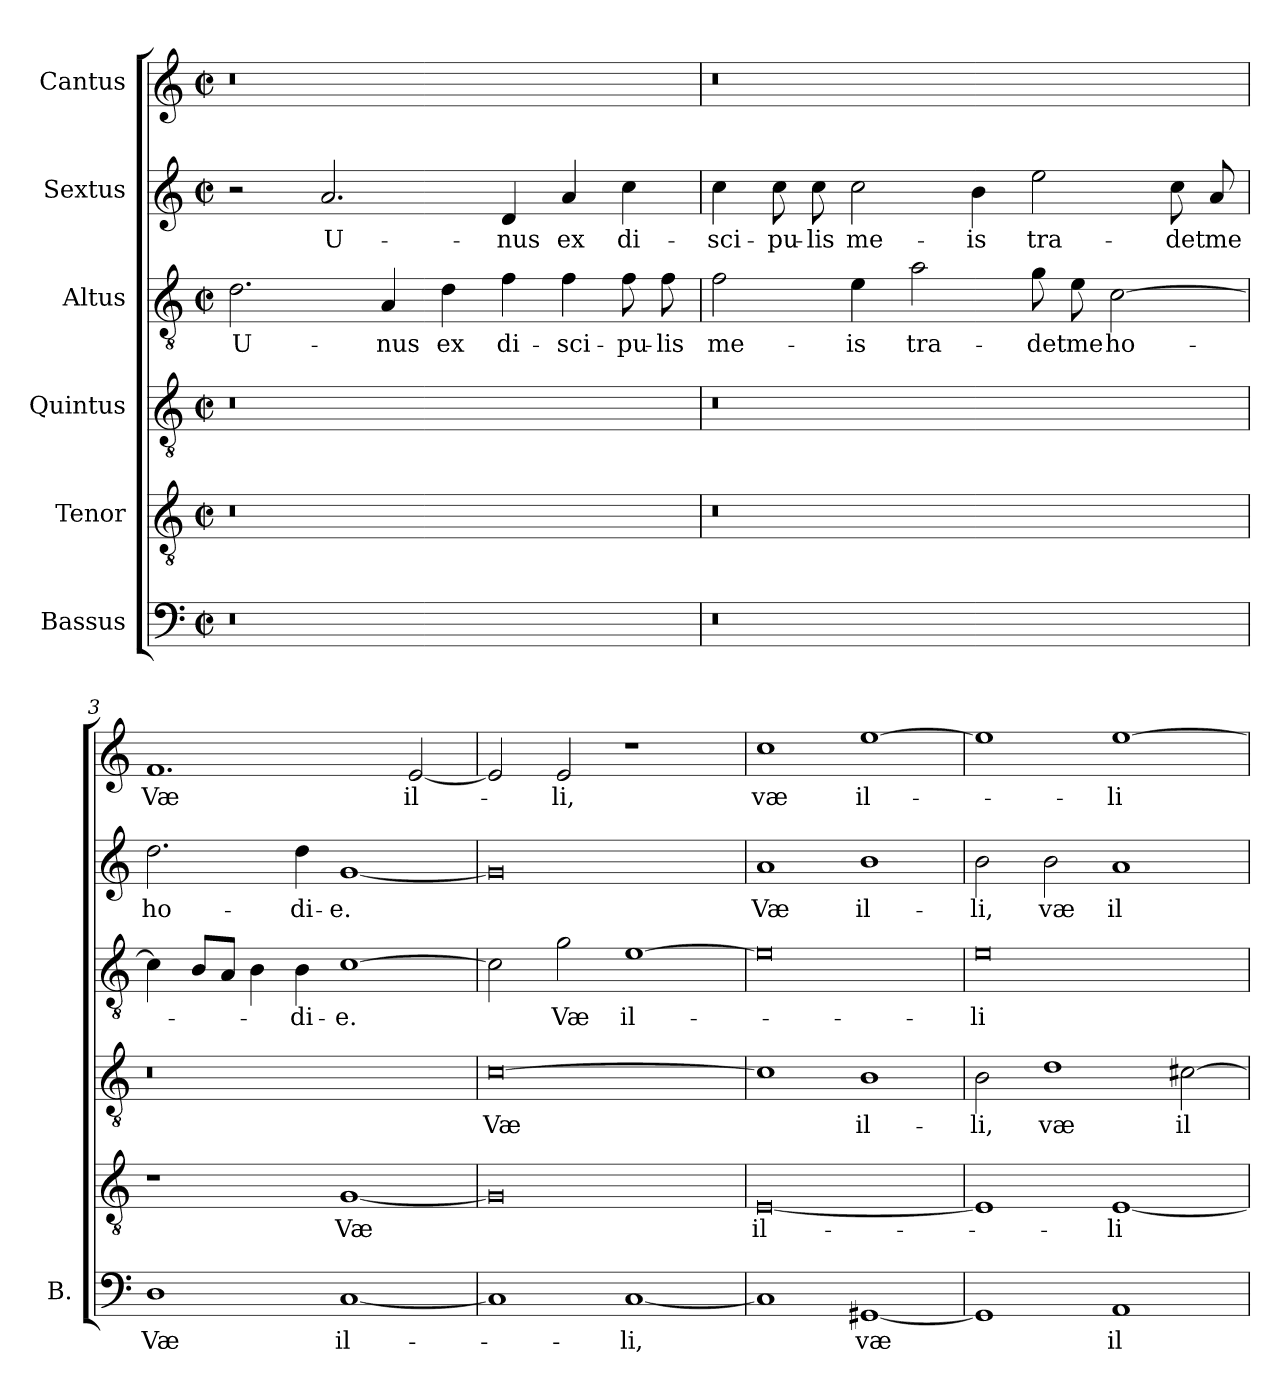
**kern	**text	**kern	**text	**kern	**text	**kern	**text	**kern	**text	**kern	**text
*part6	*part6	*part5	*part5	*part4	*part4	*part3	*part3	*part2	*part2	*part1	*part1
*staff6	*staff6	*staff5	*staff5	*staff4	*staff4	*staff3	*staff3	*staff2	*staff2	*staff1	*staff1
*I"Bassus	*	*I"Tenor	*	*I"Quintus	*	*I"Altus	*	*I"Sextus	*	*I"Cantus	*
*I'B.	*	*	*	*	*	*	*	*	*	*	*
*clefF4	*	*clefGv2	*	*clefGv2	*	*clefGv2	*	*clefG2	*	*clefG2	*
*k[]	*	*k[]	*	*k[]	*	*k[]	*	*k[]	*	*k[]	*
*C:	*	*C:	*	*C:	*	*C:	*	*C:	*	*C:	*
*M2/2	*	*M2/2	*	*M2/2	*	*M2/2	*	*M2/2	*	*M2/2	*
*met(c|)	*	*met(c|)	*	*met(c|)	*	*met(c|)	*	*met(c|)	*	*met(c|)	*
=1	=1	=1	=1	=1	=1	=1	=1	=1	=1	=1	=1
!LO:N:vis=0	!	!LO:N:vis=0	!	!LO:N:vis=0	!	!	!	!	!	!LO:N:vis=0	!
1r	.	1r	.	1r	.	2.d\	U-	2r	.	1r	.
.	.	.	.	.	.	.	.	2.a/	U-	.	.
.	.	.	.	.	.	4A/	-nus	.	.	.	.
1ryy	.	1ryy	.	1ryy	.	4d\	ex	.	.	1ryy	.
.	.	.	.	.	.	4f\	di-	4d/	-nus	.	.
.	.	.	.	.	.	4f\	-sci-	4a/	ex	.	.
.	.	.	.	.	.	8f\	-pu-	4cc\	di-	.	.
.	.	.	.	.	.	8f\	-lis	.	.	.	.
=2	=2	=2	=2	=2	=2	=2	=2	=2	=2	=2	=2
!LO:N:vis=0	!	!LO:N:vis=0	!	!LO:N:vis=0	!	!	!	!	!	!LO:N:vis=0	!
1r	.	1r	.	1r	.	2f\	me-	4cc\	-sci-	1r	.
.	.	.	.	.	.	.	.	8cc\	-pu-	.	.
.	.	.	.	.	.	.	.	8cc\	-lis	.	.
.	.	.	.	.	.	4e\	-is	2cc\	me-	.	.
.	.	.	.	.	.	2a\	tra-	.	.	.	.
1ryy	.	1ryy	.	1ryy	.	.	.	4b\	-is	1ryy	.
.	.	.	.	.	.	8g\	-det	2ee\	tra-	.	.
.	.	.	.	.	.	8e\	me	.	.	.	.
.	.	.	.	.	.	[2c\	ho-	.	.	.	.
.	.	.	.	.	.	.	.	8cc\	-det	.	.
.	.	.	.	.	.	.	.	8a/	me	.	.
=3	=3	=3	=3	=3	=3	=3	=3	=3	=3	=3	=3
!	!	!	!	!LO:N:vis=0	!	!	!	!	!	!	!
1D\	Væ	1r	.	1r	.	4c\]	.	2.dd\	ho-	1.f/	Væ
.	.	.	.	.	.	8B/L	.	.	.	.	.
.	.	.	.	.	.	8A/J	.	.	.	.	.
.	.	.	.	.	.	4B\	.	.	.	.	.
.	.	.	.	.	.	4B\	-di-	4dd\	-di-	.	.
[1C/	il-	[1G/	Væ	1ryy	.	[1c\	-e.	[1g/	-e.	.	.
.	.	.	.	.	.	.	.	.	.	[2e/	il-
=4	=4	=4	=4	=4	=4	=4	=4	=4	=4	=4	=4
1C/]	.	0G/]	.	[0c\	Væ	2c\]	.	0g/]	.	2e/]	.
.	.	.	.	.	.	2g\	Væ	.	.	2e/	-li,
[1C/	-li,	.	.	.	.	[1e\	il-	.	.	1r	.
=5	=5	=5	=5	=5	=5	=5	=5	=5	=5	=5	=5
1C/]	.	[0E/	il-	1c\]	.	0e\]	.	1a/	Væ	1cc\	væ
[1GG#X/	væ	.	.	1B\	il-	.	.	1b\	il-	[1ee\	il-
=6	=6	=6	=6	=6	=6	=6	=6	=6	=6	=6	=6
1GG#/]	.	1E/]	.	2B\	-li,	0e\	-li	2b\	-li,	1ee\]	.
.	.	.	.	1d\	væ	.	.	2b\	væ	.	.
1AA/	il-	[1E/	-li	.	.	.	.	1a/	il-	[1ee\	-li
.	.	.	.	[2c#X\	il-	.	.	.	.	.	.
=	=	=	=	=	=	=	=	=	=	=	=
*-	*-	*-	*-	*-	*-	*-	*-	*-	*-	*-	*-
